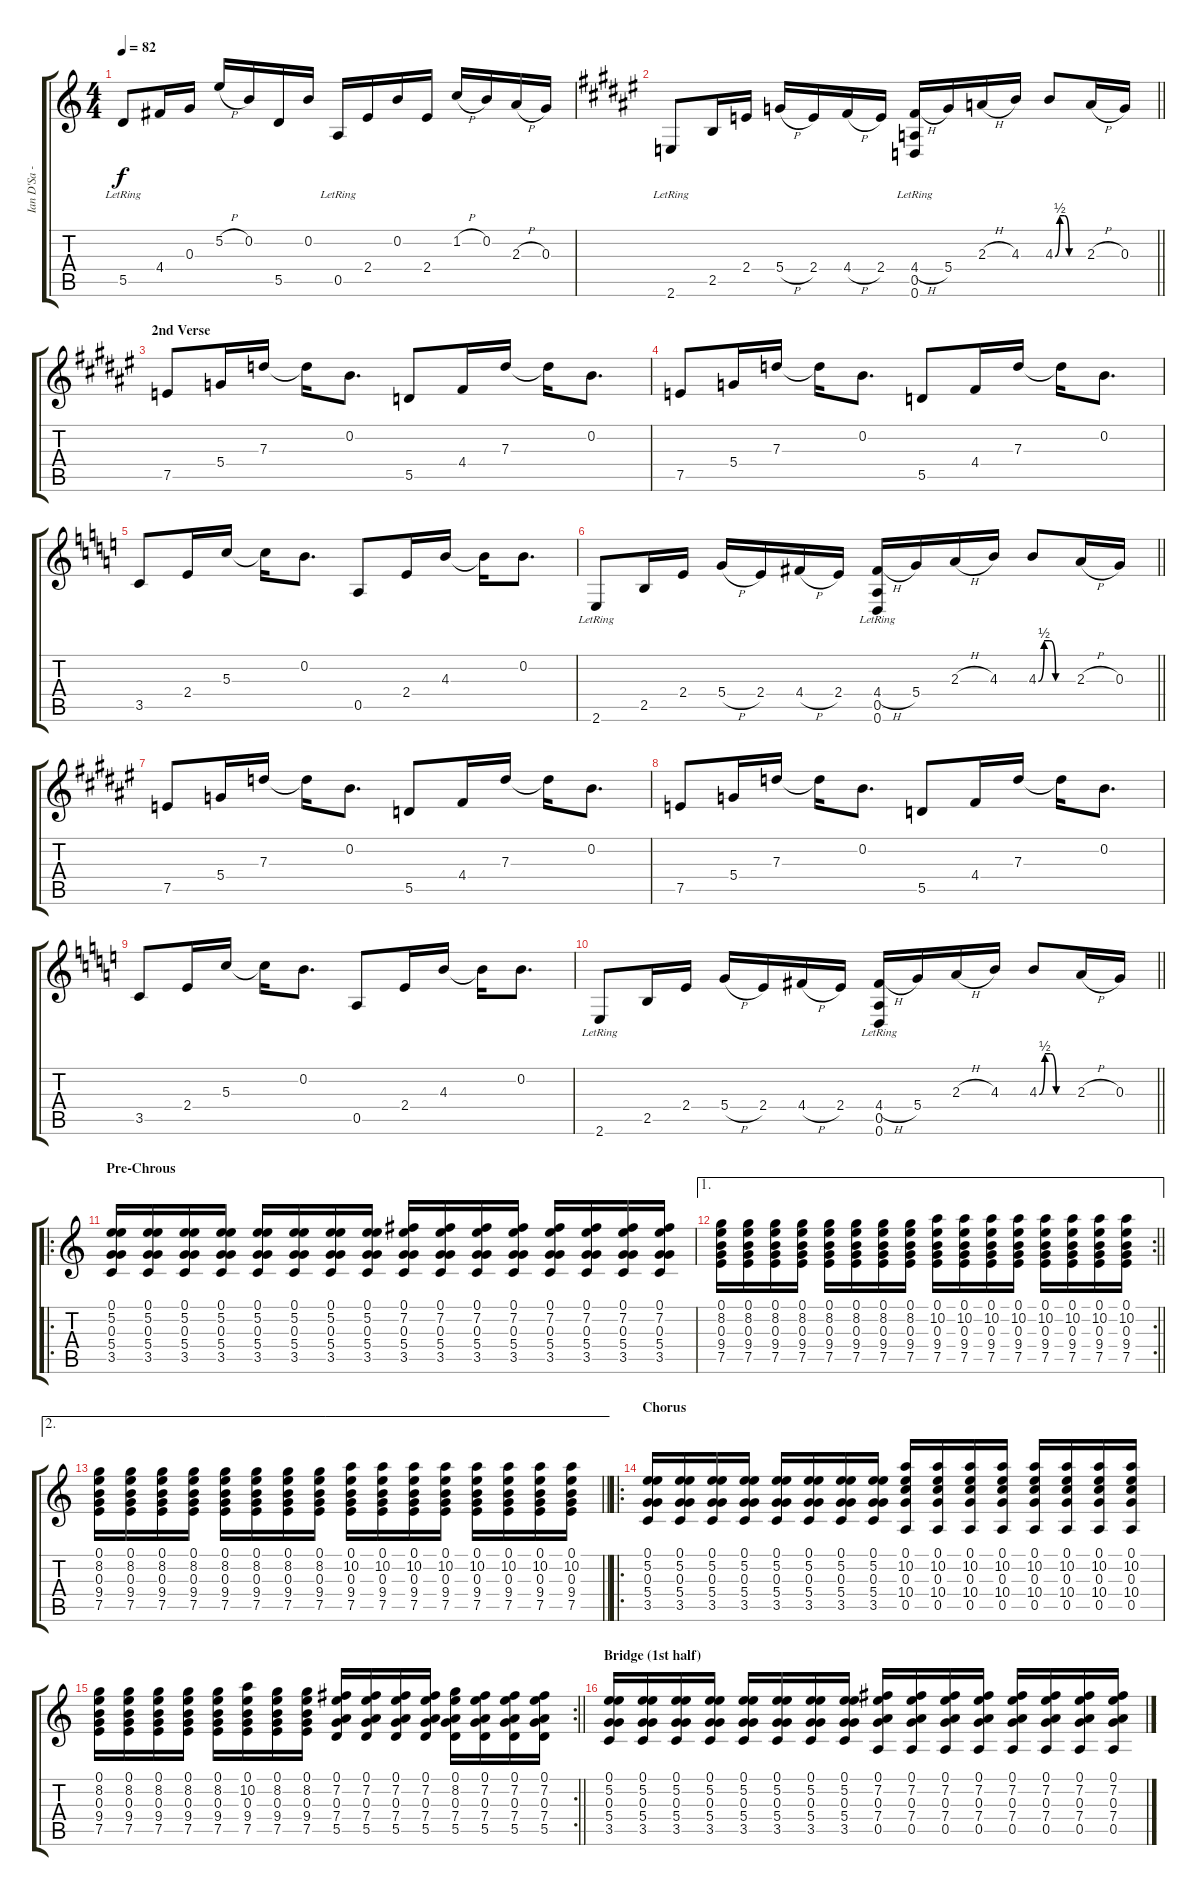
\track ("Ian D'Sa - Rhythm Guitar (Clean Electri" "Ian D'Sa -") {instrument electricguitarclean}
\staff {score tabs}
\tuning (E4 B3 G3 D3 A2 D2) {hide}
\ts (4 4)
\tempo 82
\clef g2
\ks c
5.5{lr}.8{dy f} 4.4.16 0.3.16 5.2{h}.16 0.2.16 5.5.16 0.2.16 0.5{lr}.16 2.4.16 0.2.16 2.4.16 1.2{h}.16 0.2.16 2.3{h}.16 0.3.16 |
\barLineRight lightlight
\ks d#minor
2.6{lr}.8 2.5.16 2.4.16 5.4{h}.16 2.4.16 4.4{h}.16 2.4.16 (4.4{h} 0.5{lr} 0.6{lr}).16 5.4.16 2.3{h}.16 4.3.16 4.3{be (custom 0 0 10 2 20 2 30 0 60 0)}.8 2.3{h}.16 0.3.16 |
\section ("" "2nd Verse")
7.5.8 5.4.16 7.3.16 7.3{t}.16 0.2.8{d} 5.5.8 4.4.16 7.3.16 7.3{t}.16 0.2.8{d} |
7.5.8 5.4.16 7.3.16 7.3{t}.16 0.2.8{d} 5.5.8 4.4.16 7.3.16 7.3{t}.16 0.2.8{d} |
\ks c
3.5.8 2.4.16 5.3.16 5.3{t}.16 0.2.8{d} 0.5.8 2.4.16 4.3.16 4.3{t}.16 0.2.8{d} |
\barLineRight lightlight
2.6{lr}.8 2.5.16 2.4.16 5.4{h}.16 2.4.16 4.4{h}.16 2.4.16 (4.4{h} 0.5{lr} 0.6{lr}).16 5.4.16 2.3{h}.16 4.3.16 4.3{be (custom 0 0 10 2 20 2 30 0 60 0)}.8 2.3{h}.16 0.3.16 |
\ks d#minor
7.5.8 5.4.16 7.3.16 7.3{t}.16 0.2.8{d} 5.5.8 4.4.16 7.3.16 7.3{t}.16 0.2.8{d} |
7.5.8 5.4.16 7.3.16 7.3{t}.16 0.2.8{d} 5.5.8 4.4.16 7.3.16 7.3{t}.16 0.2.8{d} |
\ks c
3.5.8 2.4.16 5.3.16 5.3{t}.16 0.2.8{d} 0.5.8 2.4.16 4.3.16 4.3{t}.16 0.2.8{d} |
\barLineRight lightlight
2.6{lr}.8 2.5.16 2.4.16 5.4{h}.16 2.4.16 4.4{h}.16 2.4.16 (4.4{h} 0.5{lr} 0.6{lr}).16 5.4.16 2.3{h}.16 4.3.16 4.3{be (custom 0 0 10 2 20 2 30 0 60 0)}.8 2.3{h}.16 0.3.16 |
\ro
\section ("" "Pre-Chrous")
(0.1 5.2 0.3 5.4 3.5).16 (0.1 5.2 0.3 5.4 3.5).16 (0.1 5.2 0.3 5.4 3.5).16 (0.1 5.2 0.3 5.4 3.5).16 (0.1 5.2 0.3 5.4 3.5).16 (0.1 5.2 0.3 5.4 3.5).16 (0.1 5.2 0.3 5.4 3.5).16 (0.1 5.2 0.3 5.4 3.5).16 (0.1 7.2 0.3 5.4 3.5).16 (0.1 7.2 0.3 5.4 3.5).16 (0.1 7.2 0.3 5.4 3.5).16 (0.1 7.2 0.3 5.4 3.5).16 (0.1 7.2 0.3 5.4 3.5).16 (0.1 7.2 0.3 5.4 3.5).16 (0.1 7.2 0.3 5.4 3.5).16 (0.1 7.2 0.3 5.4 3.5).16 |
\ae 1
\rc 2
\barLineRight lightlight
(0.1 8.2 0.3 9.4 7.5).16 (0.1 8.2 0.3 9.4 7.5).16 (0.1 8.2 0.3 9.4 7.5).16 (0.1 8.2 0.3 9.4 7.5).16 (0.1 8.2 0.3 9.4 7.5).16 (0.1 8.2 0.3 9.4 7.5).16 (0.1 8.2 0.3 9.4 7.5).16 (0.1 8.2 0.3 9.4 7.5).16 (0.1 10.2 0.3 9.4 7.5).16 (0.1 10.2 0.3 9.4 7.5).16 (0.1 10.2 0.3 9.4 7.5).16 (0.1 10.2 0.3 9.4 7.5).16 (0.1 10.2 0.3 9.4 7.5).16 (0.1 10.2 0.3 9.4 7.5).16 (0.1 10.2 0.3 9.4 7.5).16 (0.1 10.2 0.3 9.4 7.5).16 |
\ae 2
\barLineRight lightlight
(0.1 8.2 0.3 9.4 7.5).16 (0.1 8.2 0.3 9.4 7.5).16 (0.1 8.2 0.3 9.4 7.5).16 (0.1 8.2 0.3 9.4 7.5).16 (0.1 8.2 0.3 9.4 7.5).16 (0.1 8.2 0.3 9.4 7.5).16 (0.1 8.2 0.3 9.4 7.5).16 (0.1 8.2 0.3 9.4 7.5).16 (0.1 10.2 0.3 9.4 7.5).16 (0.1 10.2 0.3 9.4 7.5).16 (0.1 10.2 0.3 9.4 7.5).16 (0.1 10.2 0.3 9.4 7.5).16 (0.1 10.2 0.3 9.4 7.5).16 (0.1 10.2 0.3 9.4 7.5).16 (0.1 10.2 0.3 9.4 7.5).16 (0.1 10.2 0.3 9.4 7.5).16 |
\ro
\section ("" "Chorus")
(0.1 5.2 0.3 5.4 3.5).16 (0.1 5.2 0.3 5.4 3.5).16 (0.1 5.2 0.3 5.4 3.5).16 (0.1 5.2 0.3 5.4 3.5).16 (0.1 5.2 0.3 5.4 3.5).16 (0.1 5.2 0.3 5.4 3.5).16 (0.1 5.2 0.3 5.4 3.5).16 (0.1 5.2 0.3 5.4 3.5).16 (0.1 10.2 0.3 10.4 0.5).16 (0.1 10.2 0.3 10.4 0.5).16 (0.1 10.2 0.3 10.4 0.5).16 (0.1 10.2 0.3 10.4 0.5).16 (0.1 10.2 0.3 10.4 0.5).16 (0.1 10.2 0.3 10.4 0.5).16 (0.1 10.2 0.3 10.4 0.5).16 (0.1 10.2 0.3 10.4 0.5).16 |
\rc 2
\barLineRight lightlight
(0.1 8.2 0.3 9.4 7.5).16 (0.1 8.2 0.3 9.4 7.5).16 (0.1 8.2 0.3 9.4 7.5).16 (0.1 8.2 0.3 9.4 7.5).16 (0.1 8.2 0.3 9.4 7.5).16 (0.1 10.2 0.3 9.4 7.5).16 (0.1 8.2 0.3 9.4 7.5).16 (0.1 8.2 0.3 9.4 7.5).16 (0.1 7.2 0.3 7.4 5.5).16 (0.1 7.2 0.3 7.4 5.5).16 (0.1 7.2 0.3 7.4 5.5).16 (0.1 7.2 0.3 7.4 5.5).16 (0.1 8.2 0.3 7.4 5.5).16 (0.1 7.2 0.3 7.4 5.5).16 (0.1 7.2 0.3 7.4 5.5).16 (0.1 7.2 0.3 7.4 5.5).16 |
\section ("" "Bridge (1st half)")
(0.1 5.2 0.3 5.4 3.5).16 (0.1 5.2 0.3 5.4 3.5).16 (0.1 5.2 0.3 5.4 3.5).16 (0.1 5.2 0.3 5.4 3.5).16 (0.1 5.2 0.3 5.4 3.5).16 (0.1 5.2 0.3 5.4 3.5).16 (0.1 5.2 0.3 5.4 3.5).16 (0.1 5.2 0.3 5.4 3.5).16 (0.1 7.2 0.3 7.4 0.5).16 (0.1 7.2 0.3 7.4 0.5).16 (0.1 7.2 0.3 7.4 0.5).16 (0.1 7.2 0.3 7.4 0.5).16 (0.1 7.2 0.3 7.4 0.5).16 (0.1 7.2 0.3 7.4 0.5).16 (0.1 7.2 0.3 7.4 0.5).16 (0.1 7.2 0.3 7.4 0.5).16
